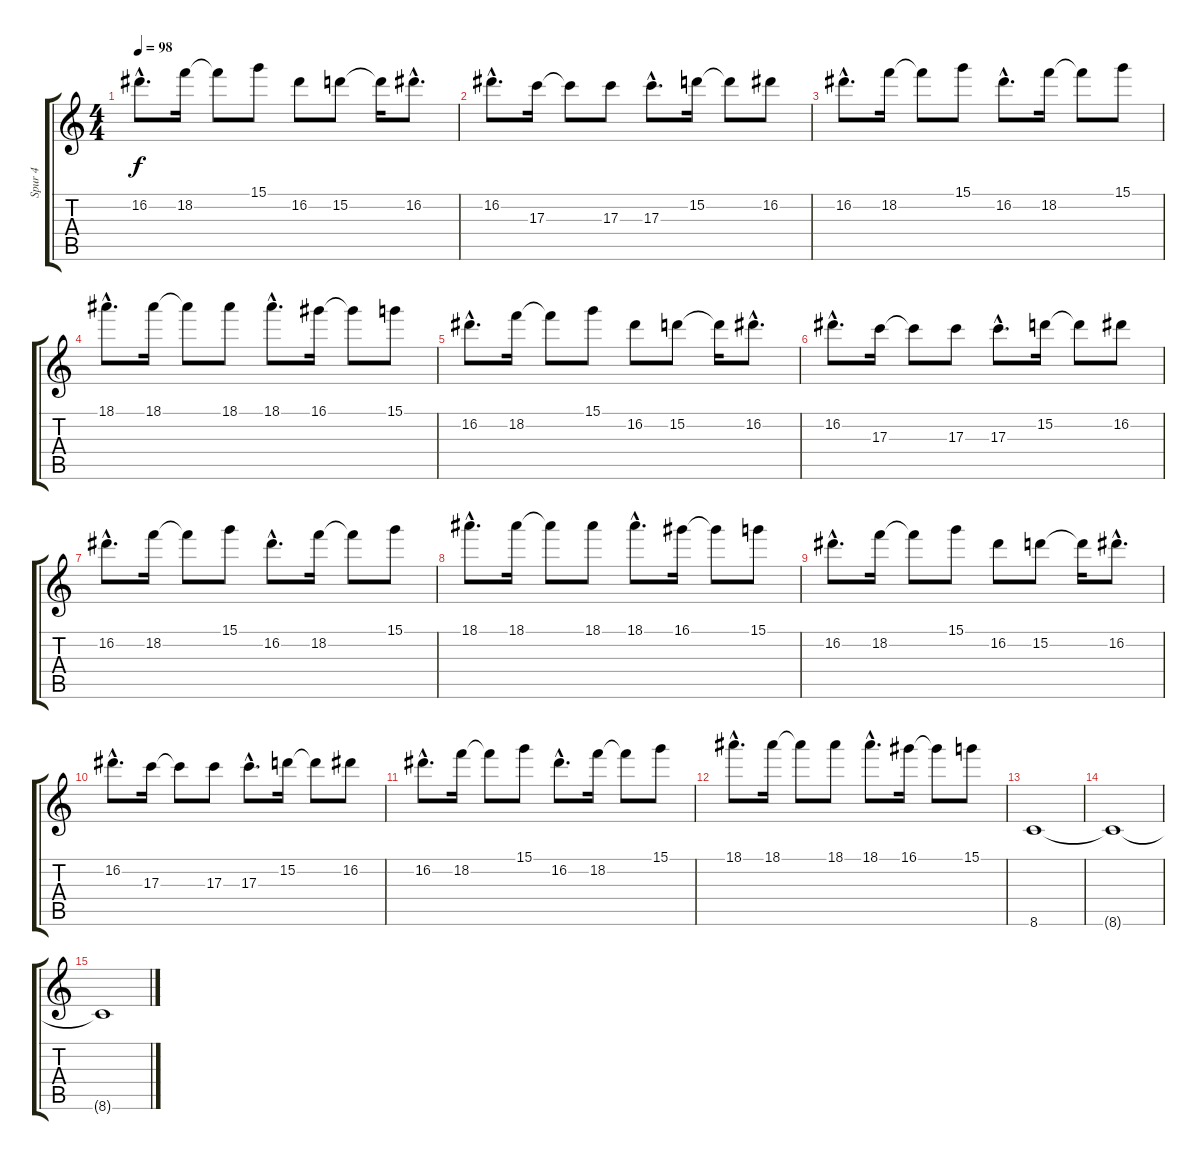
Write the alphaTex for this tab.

\track ("Spur 4" "Spur 4") {instrument electricguitarclean}
\staff {score tabs}
\tuning (E4 B3 G3 D3 A2 E2) {hide}
\ts (4 4)
\tempo 98
\clef g2
\ks c
16.2{hac}.8{d dy f} 18.2.16 18.2{t}.8 15.1.8 16.2.8 15.2.8 15.2{t}.16 16.2{hac}.8{d} |
16.2{hac}.8{d} 17.3.16 17.3{t}.8 17.3.8 17.3{hac}.8{d} 15.2.16 15.2{t}.8 16.2.8 |
16.2{hac}.8{d} 18.2.16 18.2{t}.8 15.1.8 16.2{hac}.8{d} 18.2.16 18.2{t}.8 15.1.8 |
18.1{hac}.8{d} 18.1.16 18.1{t}.8 18.1.8 18.1{hac}.8{d} 16.1.16 16.1{t}.8 15.1.8 |
16.2{hac}.8{d} 18.2.16 18.2{t}.8 15.1.8 16.2.8 15.2.8 15.2{t}.16 16.2{hac}.8{d} |
16.2{hac}.8{d} 17.3.16 17.3{t}.8 17.3.8 17.3{hac}.8{d} 15.2.16 15.2{t}.8 16.2.8 |
16.2{hac}.8{d} 18.2.16 18.2{t}.8 15.1.8 16.2{hac}.8{d} 18.2.16 18.2{t}.8 15.1.8 |
18.1{hac}.8{d} 18.1.16 18.1{t}.8 18.1.8 18.1{hac}.8{d} 16.1.16 16.1{t}.8 15.1.8 |
16.2{hac}.8{d} 18.2.16 18.2{t}.8 15.1.8 16.2.8 15.2.8 15.2{t}.16 16.2{hac}.8{d} |
16.2{hac}.8{d} 17.3.16 17.3{t}.8 17.3.8 17.3{hac}.8{d} 15.2.16 15.2{t}.8 16.2.8 |
16.2{hac}.8{d} 18.2.16 18.2{t}.8 15.1.8 16.2{hac}.8{d} 18.2.16 18.2{t}.8 15.1.8 |
18.1{hac}.8{d} 18.1.16 18.1{t}.8 18.1.8 18.1{hac}.8{d} 16.1.16 16.1{t}.8 15.1.8 |
8.6.1 |
8.6{t}.1 |
8.6{t}.1
